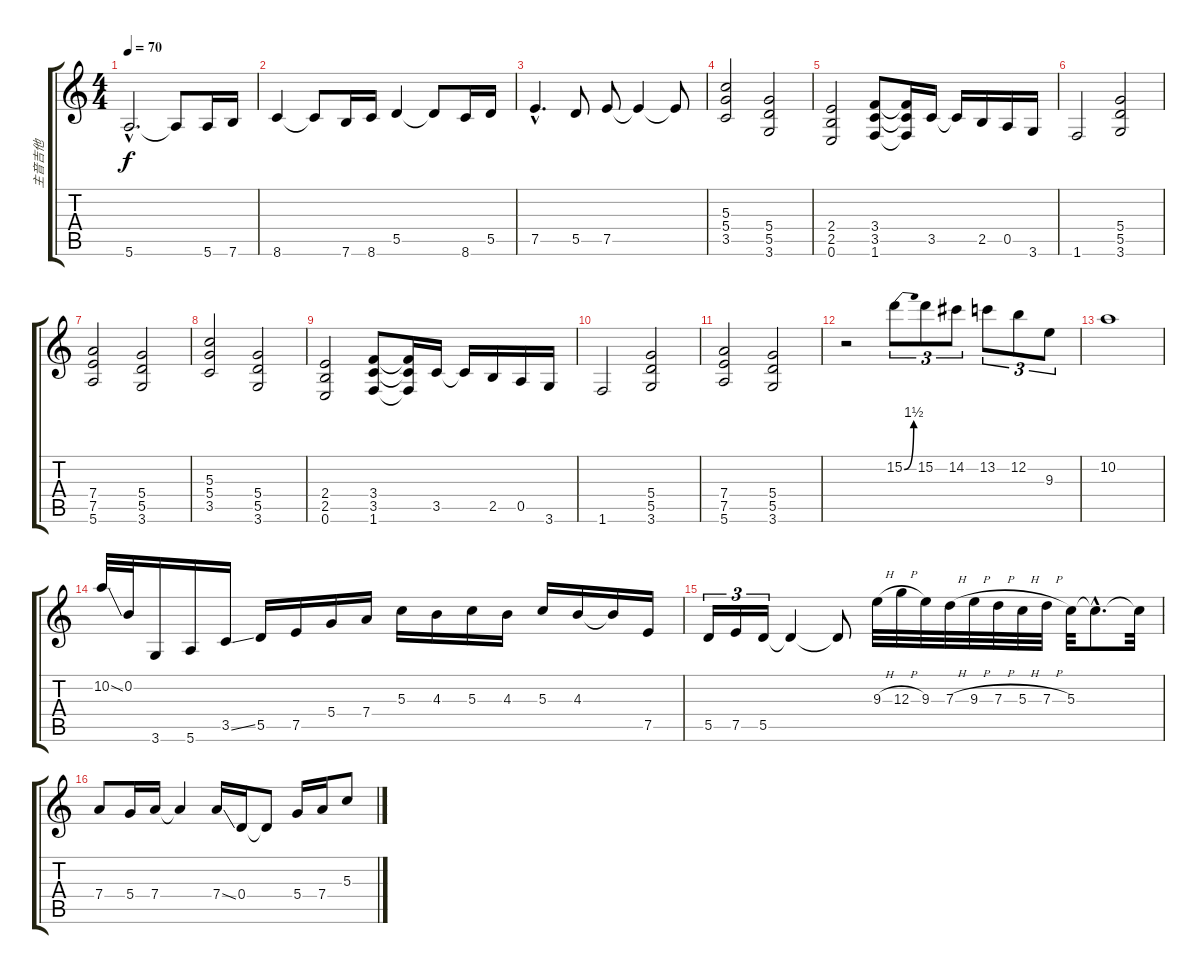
\track ("主音吉他" "主音吉他") {instrument distortionguitar}
\staff {score tabs}
\tuning (E4 B3 G3 D3 A2 E2) {hide}
\ts (4 4)
\tempo 70
\clef g2
\ks c
5.6{hac}.2{d dy f} 5.6{t}.8 5.6.16 7.6.16 |
8.6.4 8.6{t}.8 7.6.16 8.6.16 5.5.4 5.5{t}.8 8.6.16 5.5.16 |
7.5{hac}.4{d} 5.5.8 7.5.8 7.5{t}.4 7.5{t}.8 |
(5.3 5.4 3.5).2 (5.4 5.5 3.6).2 |
(2.4 2.5 0.6).2 (3.4 3.5 1.6).8 (3.4{t} 3.5{t} 1.6{t}).16 3.5.16 3.5{t}.16 2.5.16 0.5.16 3.6.16 |
1.6.2 (5.4 5.5 3.6).2 |
(7.4 7.5 5.6).2 (5.4 5.5 3.6).2 |
(5.3 5.4 3.5).2 (5.4 5.5 3.6).2 |
(2.4 2.5 0.6).2 (3.4 3.5 1.6).8 (3.4{t} 3.5{t} 1.6{t}).16 3.5.16 3.5{t}.16 2.5.16 0.5.16 3.6.16 |
1.6.2 (5.4 5.5 3.6).2 |
(7.4 7.5 5.6).2 (5.4 5.5 3.6).2 |
r.2 15.2{be (bend 0 0 60 6)}.8{tu (3 2)} 15.2.8{tu (3 2)} 14.2.8{tu (3 2)} 13.2.8{tu (3 2)} 12.2.8{tu (3 2)} 9.3.8{tu (3 2)} |
10.2.1 |
10.2{ss}.32 0.2.32 3.6.16 5.6.16 3.5{ss}.16 5.5.16 7.5.16 5.4.16 7.4.16 5.3.16 4.3.16 5.3.16 4.3.16 5.3.16 4.3.16 4.3{t}.16 7.5.16 |
5.5.16{tu (3 2)} 7.5.16{tu (3 2)} 5.5.16{tu (3 2)} 5.5{t}.4 5.5{t}.8 9.3{h}.32 12.3{h}.32 9.3.32 7.3{h}.32 9.3{h}.32 7.3{h}.32 5.3{h}.32 7.3{h}.32 5.3.32 5.3{hac t}.8{d} 5.3{t}.32 |
7.4.8 5.4.16 7.4.16 7.4{t}.4 7.4{ss}.16 0.4.16 0.4{t}.8 5.4.16 7.4.16 5.3.8
